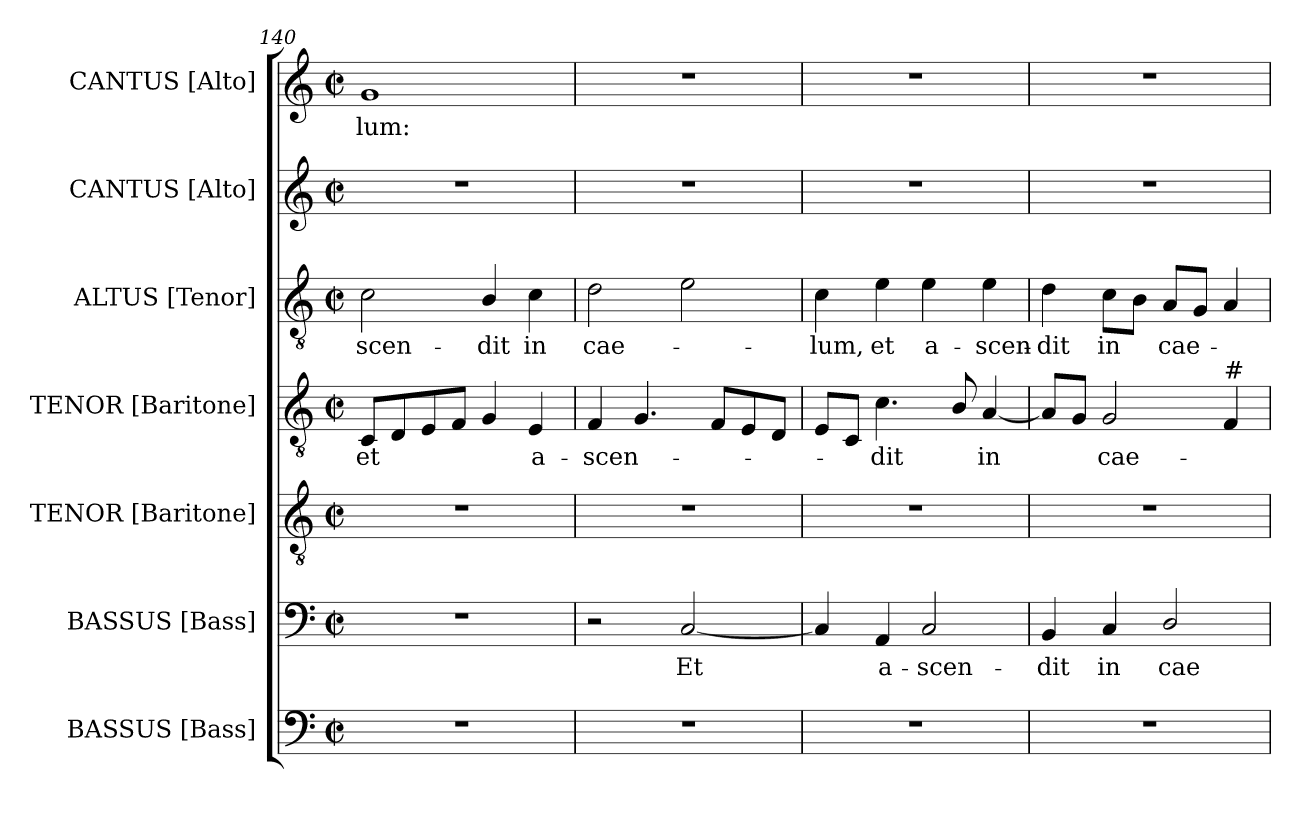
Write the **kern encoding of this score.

**kern	**kern	**text	**kern	**kern	**text	**kern	**text	**kern	**kern	**text
*part7	*part6	*part6	*part5	*part4	*part4	*part3	*part3	*part2	*part1	*part1
*staff7	*staff6	*staff6	*staff5	*staff4	*staff4	*staff3	*staff3	*staff2	*staff1	*staff1
*I"BASSUS [Bass]	*I"BASSUS [Bass]	*	*I"TENOR [Baritone]	*I"TENOR [Baritone]	*	*I"ALTUS [Tenor]	*	*I"CANTUS [Alto]	*I"CANTUS [Alto]	*
*I'B.	*I'B.	*	*I'Bar.	*I'Bar.	*	*I'T.	*	*I'A.	*I'A.	*
*clefF4	*clefF4	*	*clefGv2	*clefGv2	*	*clefGv2	*	*clefG2	*clefG2	*
*	*	*	*ITrd7c12	*ITrd7c12	*	*ITrd7c12	*	*	*	*
*k[]	*k[]	*	*k[]	*k[]	*	*k[]	*	*k[]	*k[]	*
*C:	*C:	*	*C:	*C:	*	*C:	*	*C:	*C:	*
*M2/2	*M2/2	*	*M2/2	*M2/2	*	*M2/2	*	*M2/2	*M2/2	*
*met(c|)	*met(c|)	*	*met(c|)	*met(c|)	*	*met(c|)	*	*met(c|)	*met(c|)	*
=140	=140	=140	=140	=140	=140	=140	=140	=140	=140	=140
!	!	!	!	!	!LO:LY:b:color=#000000	!	!	!	!	!
!	!	!	!	!	!	!	!LO:LY:b:color=#000000	!	!	!
!	!	!	!	!	!	!	!	!	!	!LO:LY:b:color=#000000
1r	1r	.	1r	8CCi/L	et	2Ci\	-scen-	1r	1gi	-lum:
.	.	.	.	8DDi/	.	.	.	.	.	.
.	.	.	.	8EEi/	.	.	.	.	.	.
.	.	.	.	8FFi/J	.	.	.	.	.	.
!	!	!	!	!	!	!	!LO:LY:b:color=#000000	!	!	!
.	.	.	.	4GGi/	.	4BBi/	-dit	.	.	.
!	!	!	!	!	!LO:LY:b:color=#000000	!	!	!	!	!
!	!	!	!	!	!	!	!LO:LY:b:color=#000000	!	!	!
.	.	.	.	4EEi/	a-	4Ci\	in	.	.	.
=141	=141	=141	=141	=141	=141	=141	=141	=141	=141	=141
!	!	!	!	!	!LO:LY:b:color=#000000	!	!	!	!	!
!	!	!	!	!	!	!	!LO:LY:b:color=#000000	!	!	!
1r	2r	.	1r	4FFi/	-scen-	2Di\	cae-	1r	1r	.
.	.	.	.	4.GGi/	.	.	.	.	.	.
!	!	!LO:LY:b:color=#000000	!	!	!	!	!	!	!	!
.	[<2Ci/	Et	.	.	.	2Ei\	.	.	.	.
.	.	.	.	8FFi/L	.	.	.	.	.	.
.	.	.	.	8EEi/	.	.	.	.	.	.
.	.	.	.	8DDi/J	.	.	.	.	.	.
!!LO:PB:g=z
=142	=142	=142	=142	=142	=142	=142	=142	=142	=142	=142
!	!	!	!	!	!	!	!LO:LY:b:color=#000000	!	!	!
1r	4Ci/]	.	1r	8EEi/L	.	4Ci\	-lum,	1r	1r	.
.	.	.	.	8CCi/J	.	.	.	.	.	.
!	!	!LO:LY:b:color=#000000	!	!	!	!	!	!	!	!
!	!	!	!	!	!LO:LY:b:color=#000000	!	!	!	!	!
!	!	!	!	!	!	!	!LO:LY:b:color=#000000	!	!	!
.	4AAi/	a-	.	4.Ci\	-dit	4Ei\	et	.	.	.
!	!	!LO:LY:b:color=#000000	!	!	!	!	!	!	!	!
!	!	!	!	!	!	!	!LO:LY:b:color=#000000	!	!	!
.	2Ci/	-scen-	.	.	.	4Ei\	a-	.	.	.
.	.	.	.	8BBi/	.	.	.	.	.	.
!	!	!	!	!	!LO:LY:b:color=#000000	!	!	!	!	!
!	!	!	!	!	!	!	!LO:LY:b:color=#000000	!	!	!
.	.	.	.	[<4AAi/	in	4Ei\	-scen-	.	.	.
=143	=143	=143	=143	=143	=143	=143	=143	=143	=143	=143
!	!	!LO:LY:b:color=#000000	!	!	!	!	!	!	!	!
!	!	!	!	!	!	!	!LO:LY:b:color=#000000	!	!	!
1r	4BBi/	-dit	1r	8AAi/L]	.	4Di\	-dit	1r	1r	.
.	.	.	.	8GGi/J	.	.	.	.	.	.
!	!	!LO:LY:b:color=#000000	!	!	!	!	!	!	!	!
!	!	!	!	!	!LO:LY:b:color=#000000	!	!	!	!	!
!	!	!	!	!	!	!	!LO:LY:b:color=#000000	!	!	!
.	4Ci/	in	.	2GGi/	cae-	8Ci\L	in	.	.	.
.	.	.	.	.	.	8BBi\J	.	.	.	.
!	!	!LO:LY:b:color=#000000	!	!	!	!	!	!	!	!
!	!	!	!	!	!	!	!LO:LY:b:color=#000000	!	!	!
.	2Di/	cae-	.	.	.	8AAi/L	cae-	.	.	.
.	.	.	.	.	.	8GGi/J	.	.	.	.
!	!	!	!	!LO:TX:a:t=#	!	!	!	!	!	!
.	.	.	.	4FFi/	.	4AAi/	.	.	.	.
=	=	=	=	=	=	=	=	=	=	=
*-	*-	*-	*-	*-	*-	*-	*-	*-	*-	*-
